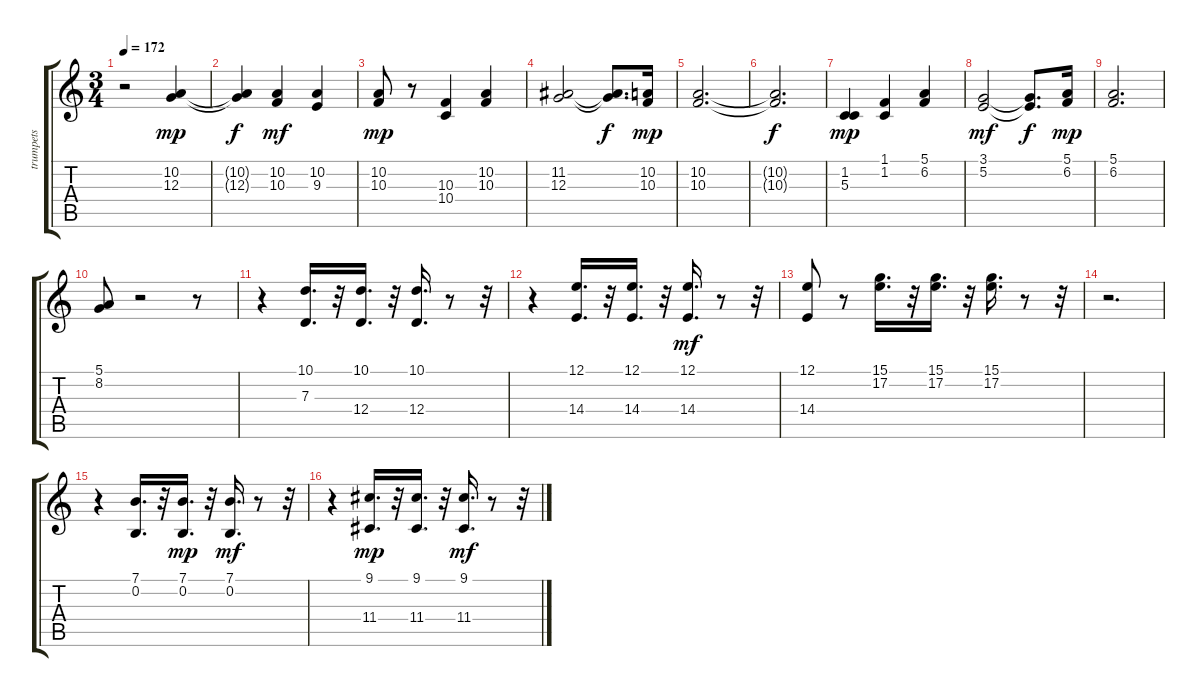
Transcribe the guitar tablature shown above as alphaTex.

\track ("trumpets" "trumpets") {instrument trumpet}
\staff {score tabs}
\tuning (E4 B3 G3 D3 A2 E2) {hide}
\ts (3 4)
\tempo 172
\clef g2
\ks c
r.2{dy mp} (10.2 12.3).4 |
(10.2{t} 12.3{t}).4{dy f} (10.2 10.3).4{dy mf} (10.2 9.3).4 |
(10.2 10.3).8{dy mp} r.8 (10.3 10.4).4 (10.2 10.3).4 |
(11.2 12.3).2 (11.2{t} 12.3{t}).8{d dy f} (10.2 10.3).16{dy mp} |
(10.2 10.3).2{d} |
(10.2{t} 10.3{t}).2{d dy f} |
(1.2 5.3).4{dy mp} (1.1 1.2).4 (5.1 6.2).4 |
(3.1 5.2).2{dy mf} (3.1{t} 5.2{t}).8{d dy f} (5.1 6.2).16{dy mp} |
(5.1 6.2).2{d} |
(5.1 8.2).8 r.2 r.8 |
r.4 (10.1 7.3).16{d} r.32 (10.1 12.4).16{d} r.32 (10.1 12.4).16{d} r.8 r.32 |
r.4 (12.1 14.4).16{d} r.32 (12.1 14.4).16{d} r.32 (12.1 14.4).16{d dy mf} r.8 r.32 |
(12.1 14.4).8 r.8 (15.1 17.2).16{d} r.32 (15.1 17.2).16{d} r.32 (15.1 17.2).16{d} r.8 r.32 |
r.2{d} |
r.4 (7.1 0.2).16{d} r.32 (7.1 0.2).16{d dy mp} r.32 (7.1 0.2).16{d dy mf} r.8 r.32 |
r.4 (9.1 11.4).16{d dy mp} r.32 (9.1 11.4).16{d} r.32 (9.1 11.4).16{d dy mf} r.8 r.32
